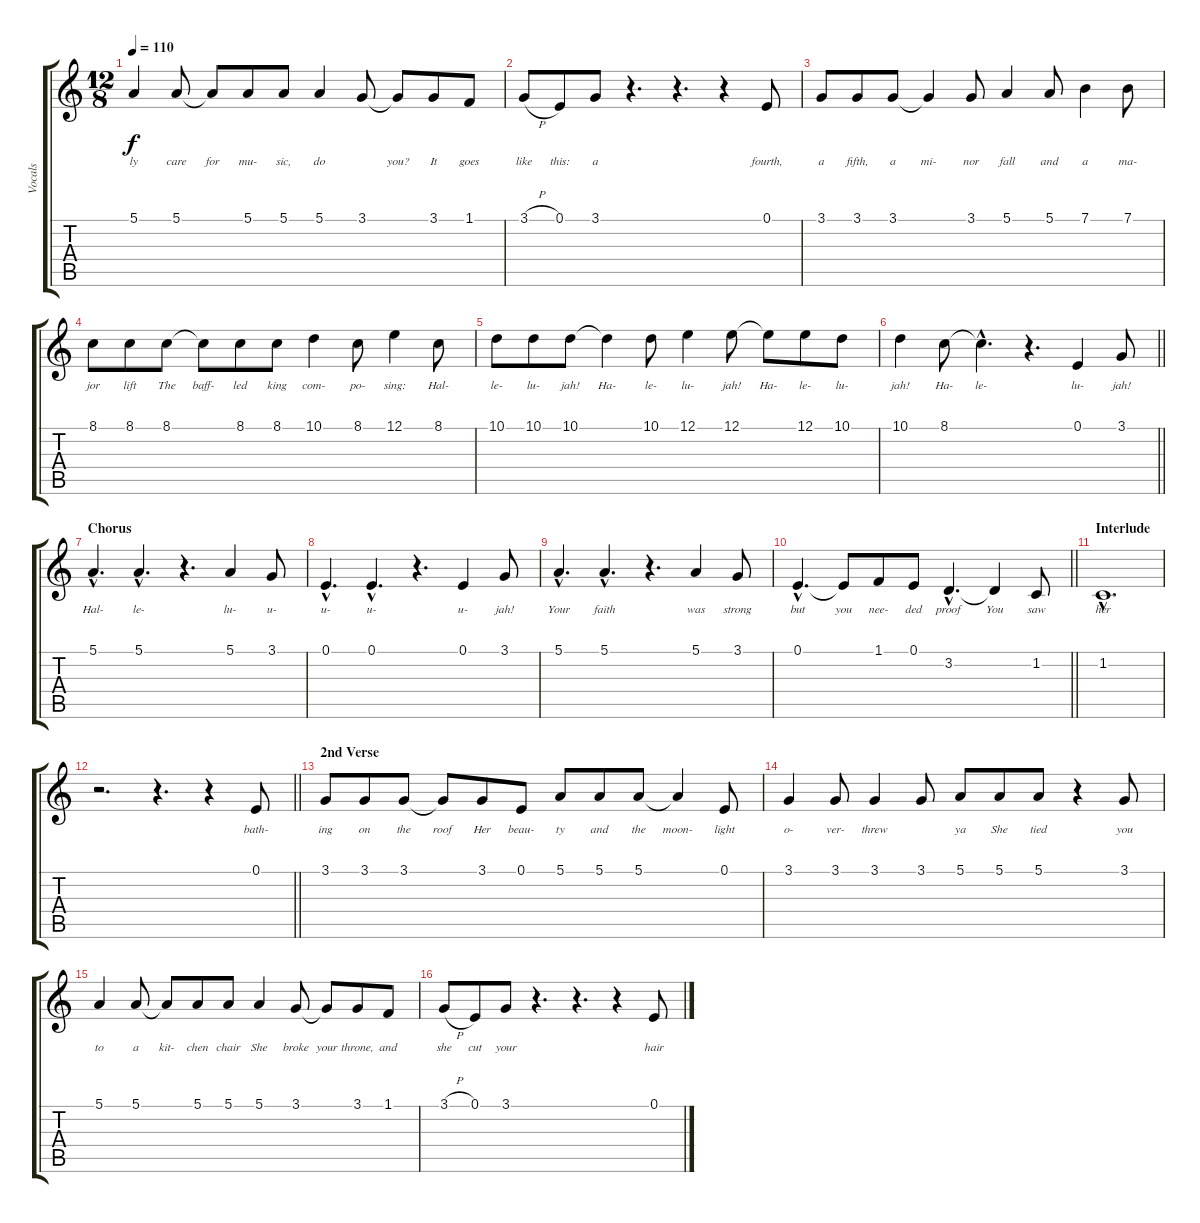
\track ("Vocals" "Vocals") {instrument vibraphone}
\staff {score tabs}
\tuning (E4 B3 G3 D3 A2 E2) {hide}
\ts (12 8)
\tempo 110
\clef g2
\ks c
5.1.4{lyrics (0 "ly") lyrics (1 "") lyrics (2 "") lyrics (3 "") lyrics (4 "") dy f} 5.1.8{lyrics (0 "care") lyrics (1 "") lyrics (2 "") lyrics (3 "") lyrics (4 "")} 5.1{t}.8{lyrics (0 "for") lyrics (1 "") lyrics (2 "") lyrics (3 "") lyrics (4 "")} 5.1.8{lyrics (0 "mu-") lyrics (1 "") lyrics (2 "") lyrics (3 "") lyrics (4 "")} 5.1.8{lyrics (0 "sic,") lyrics (1 "") lyrics (2 "") lyrics (3 "") lyrics (4 "")} 5.1.4{lyrics (0 "do") lyrics (1 "") lyrics (2 "") lyrics (3 "") lyrics (4 "")} 3.1.8{lyrics (0 "") lyrics (1 "") lyrics (2 "") lyrics (3 "") lyrics (4 "")} 3.1{t}.8{lyrics (0 "you?") lyrics (1 "") lyrics (2 "") lyrics (3 "") lyrics (4 "")} 3.1.8{lyrics (0 "It") lyrics (1 "") lyrics (2 "") lyrics (3 "") lyrics (4 "")} 1.1.8{lyrics (0 "goes") lyrics (1 "") lyrics (2 "") lyrics (3 "") lyrics (4 "")} |
3.1{h}.8{lyrics (0 "like") lyrics (1 "") lyrics (2 "") lyrics (3 "") lyrics (4 "")} 0.1.8{lyrics (0 "this:") lyrics (1 "") lyrics (2 "") lyrics (3 "") lyrics (4 "")} 3.1.8{lyrics (0 "a") lyrics (1 "") lyrics (2 "") lyrics (3 "") lyrics (4 "")} r.4{d} r.4{d} r.4 0.1.8{lyrics (0 "fourth,") lyrics (1 "") lyrics (2 "") lyrics (3 "") lyrics (4 "")} |
3.1.8{lyrics (0 "a") lyrics (1 "") lyrics (2 "") lyrics (3 "") lyrics (4 "")} 3.1.8{lyrics (0 "fifth,") lyrics (1 "") lyrics (2 "") lyrics (3 "") lyrics (4 "")} 3.1.8{lyrics (0 "a") lyrics (1 "") lyrics (2 "") lyrics (3 "") lyrics (4 "")} 3.1{t}.4{lyrics (0 "mi-") lyrics (1 "") lyrics (2 "") lyrics (3 "") lyrics (4 "")} 3.1.8{lyrics (0 "nor") lyrics (1 "") lyrics (2 "") lyrics (3 "") lyrics (4 "")} 5.1.4{lyrics (0 "fall") lyrics (1 "") lyrics (2 "") lyrics (3 "") lyrics (4 "")} 5.1.8{lyrics (0 "and") lyrics (1 "") lyrics (2 "") lyrics (3 "") lyrics (4 "")} 7.1.4{lyrics (0 "a") lyrics (1 "") lyrics (2 "") lyrics (3 "") lyrics (4 "")} 7.1.8{lyrics (0 "ma-") lyrics (1 "") lyrics (2 "") lyrics (3 "") lyrics (4 "")} |
8.1.8{lyrics (0 "jor") lyrics (1 "") lyrics (2 "") lyrics (3 "") lyrics (4 "")} 8.1.8{lyrics (0 "lift") lyrics (1 "") lyrics (2 "") lyrics (3 "") lyrics (4 "")} 8.1.8{lyrics (0 "The") lyrics (1 "") lyrics (2 "") lyrics (3 "") lyrics (4 "")} 8.1{t}.8{lyrics (0 "baff-") lyrics (1 "") lyrics (2 "") lyrics (3 "") lyrics (4 "")} 8.1.8{lyrics (0 "led") lyrics (1 "") lyrics (2 "") lyrics (3 "") lyrics (4 "")} 8.1.8{lyrics (0 "king") lyrics (1 "") lyrics (2 "") lyrics (3 "") lyrics (4 "")} 10.1.4{lyrics (0 "com-") lyrics (1 "") lyrics (2 "") lyrics (3 "") lyrics (4 "")} 8.1.8{lyrics (0 "po-") lyrics (1 "") lyrics (2 "") lyrics (3 "") lyrics (4 "")} 12.1.4{lyrics (0 "sing:") lyrics (1 "") lyrics (2 "") lyrics (3 "") lyrics (4 "")} 8.1.8{lyrics (0 "Hal-") lyrics (1 "") lyrics (2 "") lyrics (3 "") lyrics (4 "")} |
10.1.8{lyrics (0 "le-") lyrics (1 "") lyrics (2 "") lyrics (3 "") lyrics (4 "")} 10.1.8{lyrics (0 "lu-") lyrics (1 "") lyrics (2 "") lyrics (3 "") lyrics (4 "")} 10.1.8{lyrics (0 "jah!") lyrics (1 "") lyrics (2 "") lyrics (3 "") lyrics (4 "")} 10.1{t}.4{lyrics (0 "Ha-") lyrics (1 "") lyrics (2 "") lyrics (3 "") lyrics (4 "")} 10.1.8{lyrics (0 "le-") lyrics (1 "") lyrics (2 "") lyrics (3 "") lyrics (4 "")} 12.1.4{lyrics (0 "lu-") lyrics (1 "") lyrics (2 "") lyrics (3 "") lyrics (4 "")} 12.1.8{lyrics (0 "jah!") lyrics (1 "") lyrics (2 "") lyrics (3 "") lyrics (4 "")} 12.1{t}.8{lyrics (0 "Ha-") lyrics (1 "") lyrics (2 "") lyrics (3 "") lyrics (4 "")} 12.1.8{lyrics (0 "le-") lyrics (1 "") lyrics (2 "") lyrics (3 "") lyrics (4 "")} 10.1.8{lyrics (0 "lu-") lyrics (1 "") lyrics (2 "") lyrics (3 "") lyrics (4 "")} |
\barLineRight lightlight
10.1.4{lyrics (0 "jah!") lyrics (1 "") lyrics (2 "") lyrics (3 "") lyrics (4 "")} 8.1.8{lyrics (0 "Ha-") lyrics (1 "") lyrics (2 "") lyrics (3 "") lyrics (4 "")} 8.1{hac t}.4{d lyrics (0 "le-") lyrics (1 "") lyrics (2 "") lyrics (3 "") lyrics (4 "")} r.4{d} 0.1.4{lyrics (0 "lu-") lyrics (1 "") lyrics (2 "") lyrics (3 "") lyrics (4 "")} 3.1.8{lyrics (0 "jah!") lyrics (1 "") lyrics (2 "") lyrics (3 "") lyrics (4 "")} |
\section ("" "Chorus")
5.1{hac}.4{d lyrics (0 "Hal-") lyrics (1 "") lyrics (2 "") lyrics (3 "") lyrics (4 "")} 5.1{hac}.4{d lyrics (0 "le-") lyrics (1 "") lyrics (2 "") lyrics (3 "") lyrics (4 "")} r.4{d} 5.1.4{lyrics (0 "lu-") lyrics (1 "") lyrics (2 "") lyrics (3 "") lyrics (4 "")} 3.1.8{lyrics (0 "u-") lyrics (1 "") lyrics (2 "") lyrics (3 "") lyrics (4 "")} |
0.1{hac}.4{d lyrics (0 "u-") lyrics (1 "") lyrics (2 "") lyrics (3 "") lyrics (4 "")} 0.1{hac}.4{d lyrics (0 "u-") lyrics (1 "") lyrics (2 "") lyrics (3 "") lyrics (4 "")} r.4{d} 0.1.4{lyrics (0 "u-") lyrics (1 "") lyrics (2 "") lyrics (3 "") lyrics (4 "")} 3.1.8{lyrics (0 "jah!") lyrics (1 "") lyrics (2 "") lyrics (3 "") lyrics (4 "")} |
5.1{hac}.4{d lyrics (0 "Your") lyrics (1 "") lyrics (2 "") lyrics (3 "") lyrics (4 "")} 5.1{hac}.4{d lyrics (0 "faith") lyrics (1 "") lyrics (2 "") lyrics (3 "") lyrics (4 "")} r.4{d} 5.1.4{lyrics (0 "was") lyrics (1 "") lyrics (2 "") lyrics (3 "") lyrics (4 "")} 3.1.8{lyrics (0 "strong") lyrics (1 "") lyrics (2 "") lyrics (3 "") lyrics (4 "")} |
\barLineRight lightlight
0.1{hac}.4{d lyrics (0 "but") lyrics (1 "") lyrics (2 "") lyrics (3 "") lyrics (4 "")} 0.1{t}.8{lyrics (0 "you") lyrics (1 "") lyrics (2 "") lyrics (3 "") lyrics (4 "")} 1.1.8{lyrics (0 "nee-") lyrics (1 "") lyrics (2 "") lyrics (3 "") lyrics (4 "")} 0.1.8{lyrics (0 "ded") lyrics (1 "") lyrics (2 "") lyrics (3 "") lyrics (4 "")} 3.2{hac}.4{d lyrics (0 "proof") lyrics (1 "") lyrics (2 "") lyrics (3 "") lyrics (4 "")} 3.2{t}.4{lyrics (0 "You") lyrics (1 "") lyrics (2 "") lyrics (3 "") lyrics (4 "")} 1.2.8{lyrics (0 "saw") lyrics (1 "") lyrics (2 "") lyrics (3 "") lyrics (4 "")} |
\section ("" "Interlude")
1.2{hac}.1{d lyrics (0 "her") lyrics (1 "") lyrics (2 "") lyrics (3 "") lyrics (4 "")} |
\barLineRight lightlight
r.2{d} r.4{d} r.4 0.1.8{lyrics (0 "bath-") lyrics (1 "") lyrics (2 "") lyrics (3 "") lyrics (4 "")} |
\section ("" "2nd Verse")
3.1.8{lyrics (0 "ing") lyrics (1 "") lyrics (2 "") lyrics (3 "") lyrics (4 "")} 3.1.8{lyrics (0 "on") lyrics (1 "") lyrics (2 "") lyrics (3 "") lyrics (4 "")} 3.1.8{lyrics (0 "the") lyrics (1 "") lyrics (2 "") lyrics (3 "") lyrics (4 "")} 3.1{t}.8{lyrics (0 "roof") lyrics (1 "") lyrics (2 "") lyrics (3 "") lyrics (4 "")} 3.1.8{lyrics (0 "Her") lyrics (1 "") lyrics (2 "") lyrics (3 "") lyrics (4 "")} 0.1.8{lyrics (0 "beau-") lyrics (1 "") lyrics (2 "") lyrics (3 "") lyrics (4 "")} 5.1.8{lyrics (0 "ty") lyrics (1 "") lyrics (2 "") lyrics (3 "") lyrics (4 "")} 5.1.8{lyrics (0 "and") lyrics (1 "") lyrics (2 "") lyrics (3 "") lyrics (4 "")} 5.1.8{lyrics (0 "the") lyrics (1 "") lyrics (2 "") lyrics (3 "") lyrics (4 "")} 5.1{t}.4{lyrics (0 "moon-") lyrics (1 "") lyrics (2 "") lyrics (3 "") lyrics (4 "")} 0.1.8{lyrics (0 "light") lyrics (1 "") lyrics (2 "") lyrics (3 "") lyrics (4 "")} |
3.1.4{lyrics (0 "o-") lyrics (1 "") lyrics (2 "") lyrics (3 "") lyrics (4 "")} 3.1.8{lyrics (0 "ver-") lyrics (1 "") lyrics (2 "") lyrics (3 "") lyrics (4 "")} 3.1.4{lyrics (0 "threw") lyrics (1 "") lyrics (2 "") lyrics (3 "") lyrics (4 "")} 3.1.8{lyrics (0 "") lyrics (1 "") lyrics (2 "") lyrics (3 "") lyrics (4 "")} 5.1.8{lyrics (0 "ya") lyrics (1 "") lyrics (2 "") lyrics (3 "") lyrics (4 "")} 5.1.8{lyrics (0 "She") lyrics (1 "") lyrics (2 "") lyrics (3 "") lyrics (4 "")} 5.1.8{lyrics (0 "tied") lyrics (1 "") lyrics (2 "") lyrics (3 "") lyrics (4 "")} r.4 3.1.8{lyrics (0 "you") lyrics (1 "") lyrics (2 "") lyrics (3 "") lyrics (4 "")} |
5.1.4{lyrics (0 "to") lyrics (1 "") lyrics (2 "") lyrics (3 "") lyrics (4 "")} 5.1.8{lyrics (0 "a") lyrics (1 "") lyrics (2 "") lyrics (3 "") lyrics (4 "")} 5.1{t}.8{lyrics (0 "kit-") lyrics (1 "") lyrics (2 "") lyrics (3 "") lyrics (4 "")} 5.1.8{lyrics (0 "chen") lyrics (1 "") lyrics (2 "") lyrics (3 "") lyrics (4 "")} 5.1.8{lyrics (0 "chair") lyrics (1 "") lyrics (2 "") lyrics (3 "") lyrics (4 "")} 5.1.4{lyrics (0 "She") lyrics (1 "") lyrics (2 "") lyrics (3 "") lyrics (4 "")} 3.1.8{lyrics (0 "broke") lyrics (1 "") lyrics (2 "") lyrics (3 "") lyrics (4 "")} 3.1{t}.8{lyrics (0 "your") lyrics (1 "") lyrics (2 "") lyrics (3 "") lyrics (4 "")} 3.1.8{lyrics (0 "throne,") lyrics (1 "") lyrics (2 "") lyrics (3 "") lyrics (4 "")} 1.1.8{lyrics (0 "and") lyrics (1 "") lyrics (2 "") lyrics (3 "") lyrics (4 "")} |
3.1{h}.8{lyrics (0 "she") lyrics (1 "") lyrics (2 "") lyrics (3 "") lyrics (4 "")} 0.1.8{lyrics (0 "cut") lyrics (1 "") lyrics (2 "") lyrics (3 "") lyrics (4 "")} 3.1.8{lyrics (0 "your") lyrics (1 "") lyrics (2 "") lyrics (3 "") lyrics (4 "")} r.4{d} r.4{d} r.4 0.1.8{lyrics (0 "hair") lyrics (1 "") lyrics (2 "") lyrics (3 "") lyrics (4 "")}
